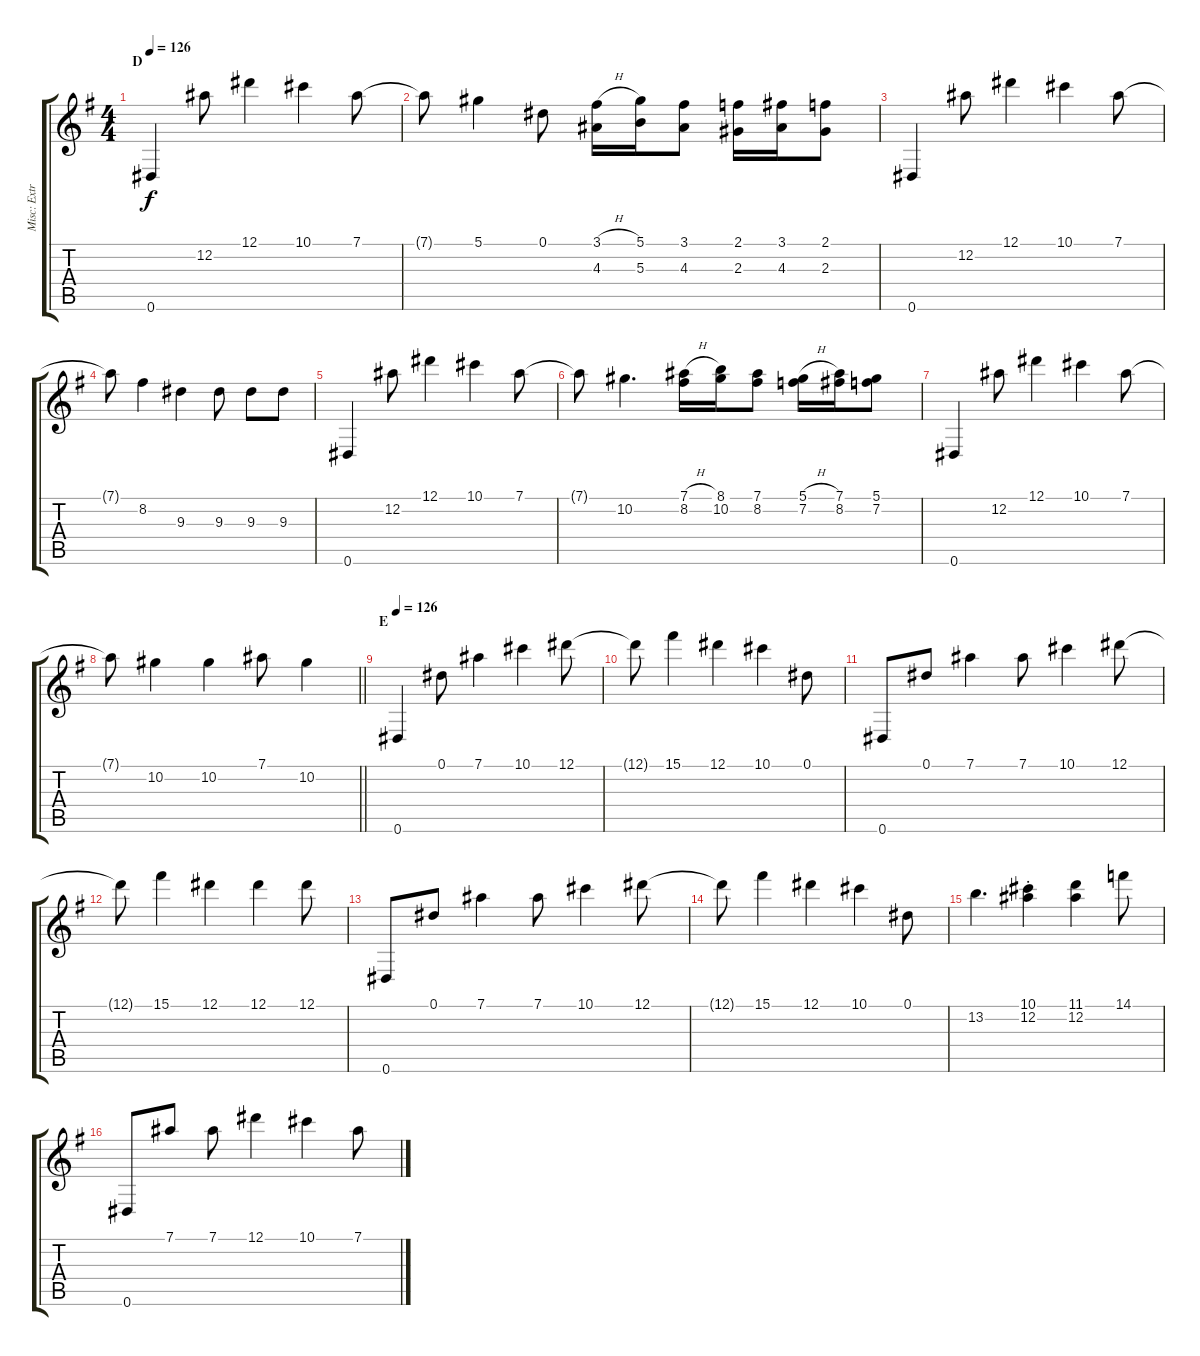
\track ("Misc: Extra" "Misc: Extr") {instrument acousticguitarnylon}
\staff {score tabs}
\tuning (Eb4 Bb3 Gb3 Db3 Ab2 Eb2) {hide}
\ts (4 4)
\section ("" "D")
\tempo 126
\clef g2
\ks g
0.6.4{dy f} 12.2.8 12.1.4 10.1.4 7.1.8 |
7.1{t}.8 5.1.4 0.1.8 (3.1{h} 4.3).16 (5.1 5.3).16 (3.1 4.3).8 (2.1 2.3).16 (3.1 4.3).16 (2.1 2.3).8 |
0.6.4 12.2.8 12.1.4 10.1.4 7.1.8 |
7.1{t}.8 8.2.4 9.3.4 9.3.8 9.3.8 9.3.8 |
0.6.4 12.2.8 12.1.4 10.1.4 7.1.8 |
7.1{t}.8 10.2.4{d} (7.1{h} 8.2).16 (8.1 10.2).16 (7.1 8.2).8 (5.1{h} 7.2).16 (7.1 8.2).16 (5.1 7.2).8 |
0.6.4 12.2.8 12.1.4 10.1.4 7.1.8 |
\barLineRight lightlight
7.1{t}.8 10.2.4 10.2.4 7.1.8 10.2.4 |
\section ("" "E")
\tempo 126
0.6.4 0.1.8 7.1.4 10.1.4 12.1.8 |
12.1{t}.8 15.1.4 12.1.4 10.1.4 0.1.8 |
0.6.8 0.1.8 7.1.4 7.1.8 10.1.4 12.1.8 |
12.1{t}.8 15.1.4 12.1.4 12.1.4 12.1.8 |
0.6.8 0.1.8 7.1.4 7.1.8 10.1.4 12.1.8 |
12.1{t}.8 15.1.4 12.1.4 10.1.4 0.1.8 |
13.2.4{d} (10.1 12.2{st}).4 (11.1 12.2).4 14.1.8 |
0.6.8 7.1.8 7.1.8 12.1.4 10.1.4 7.1.8
